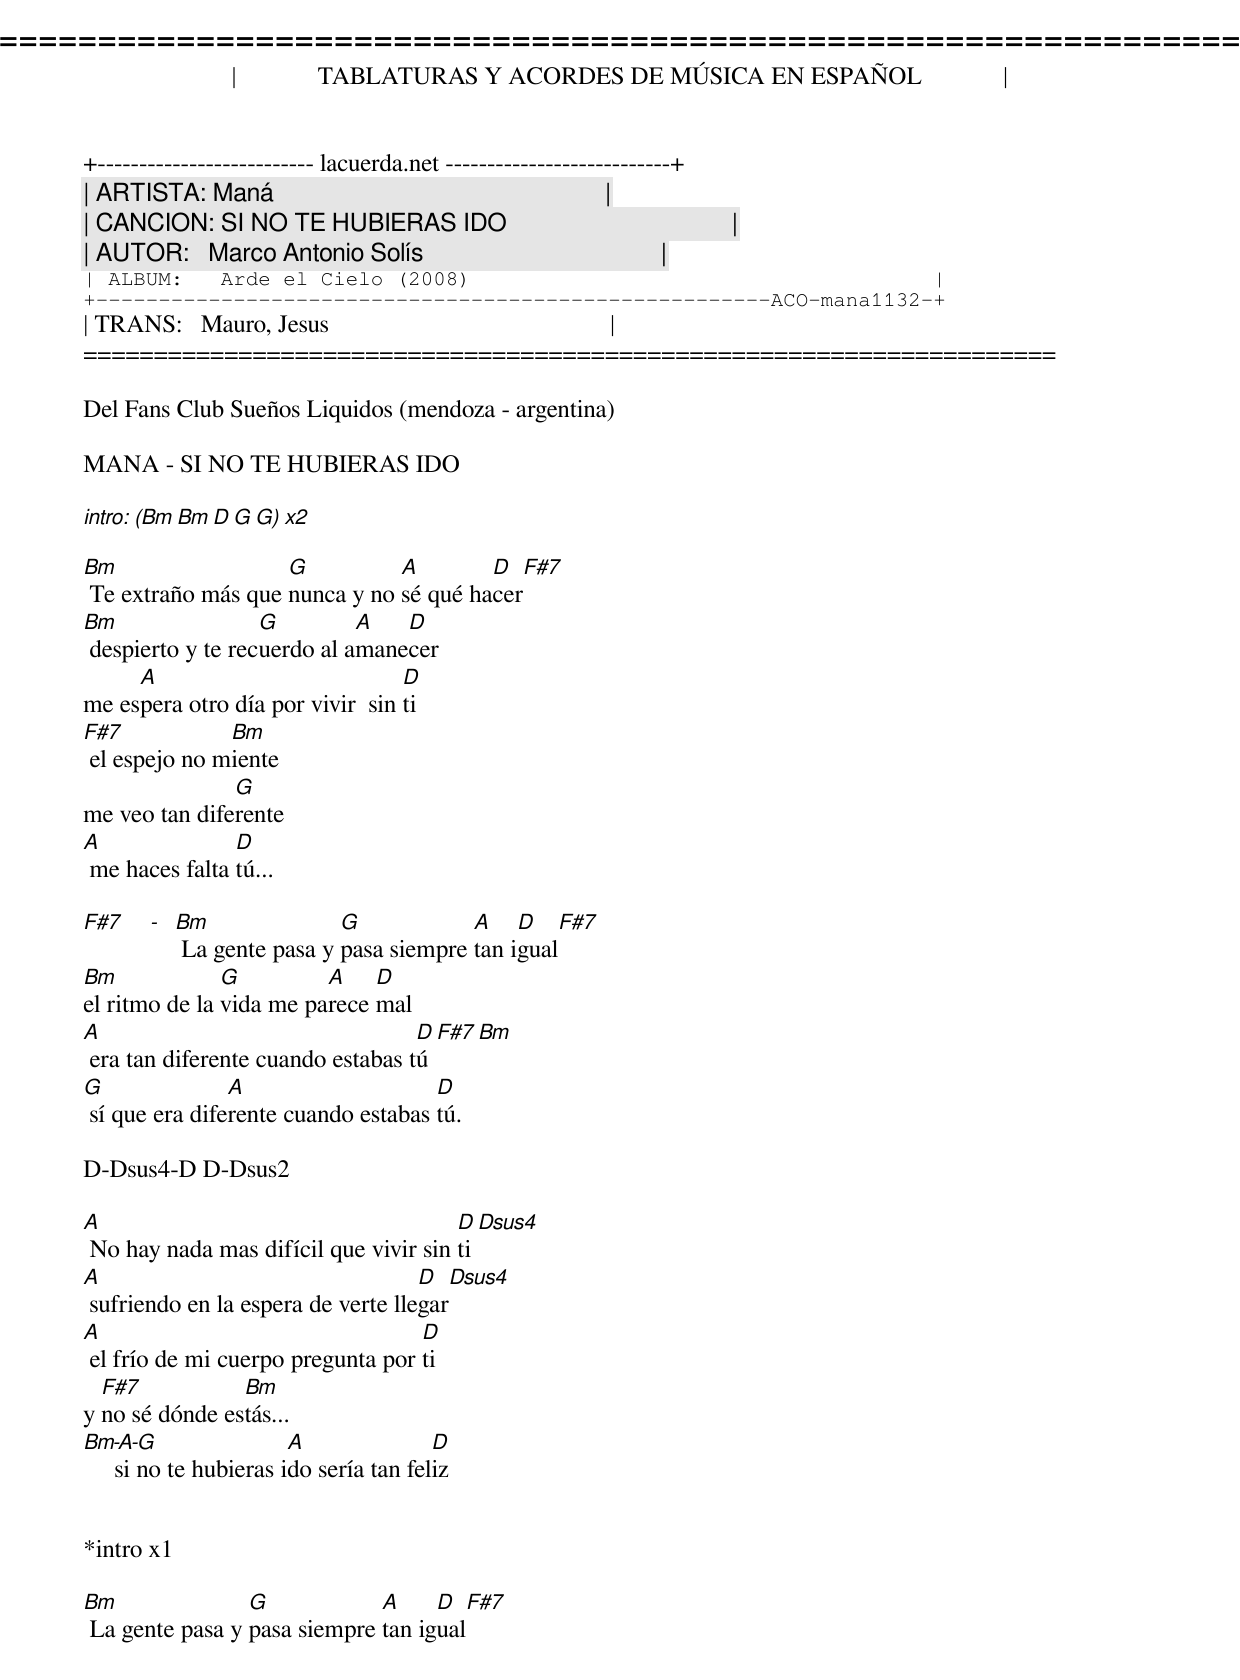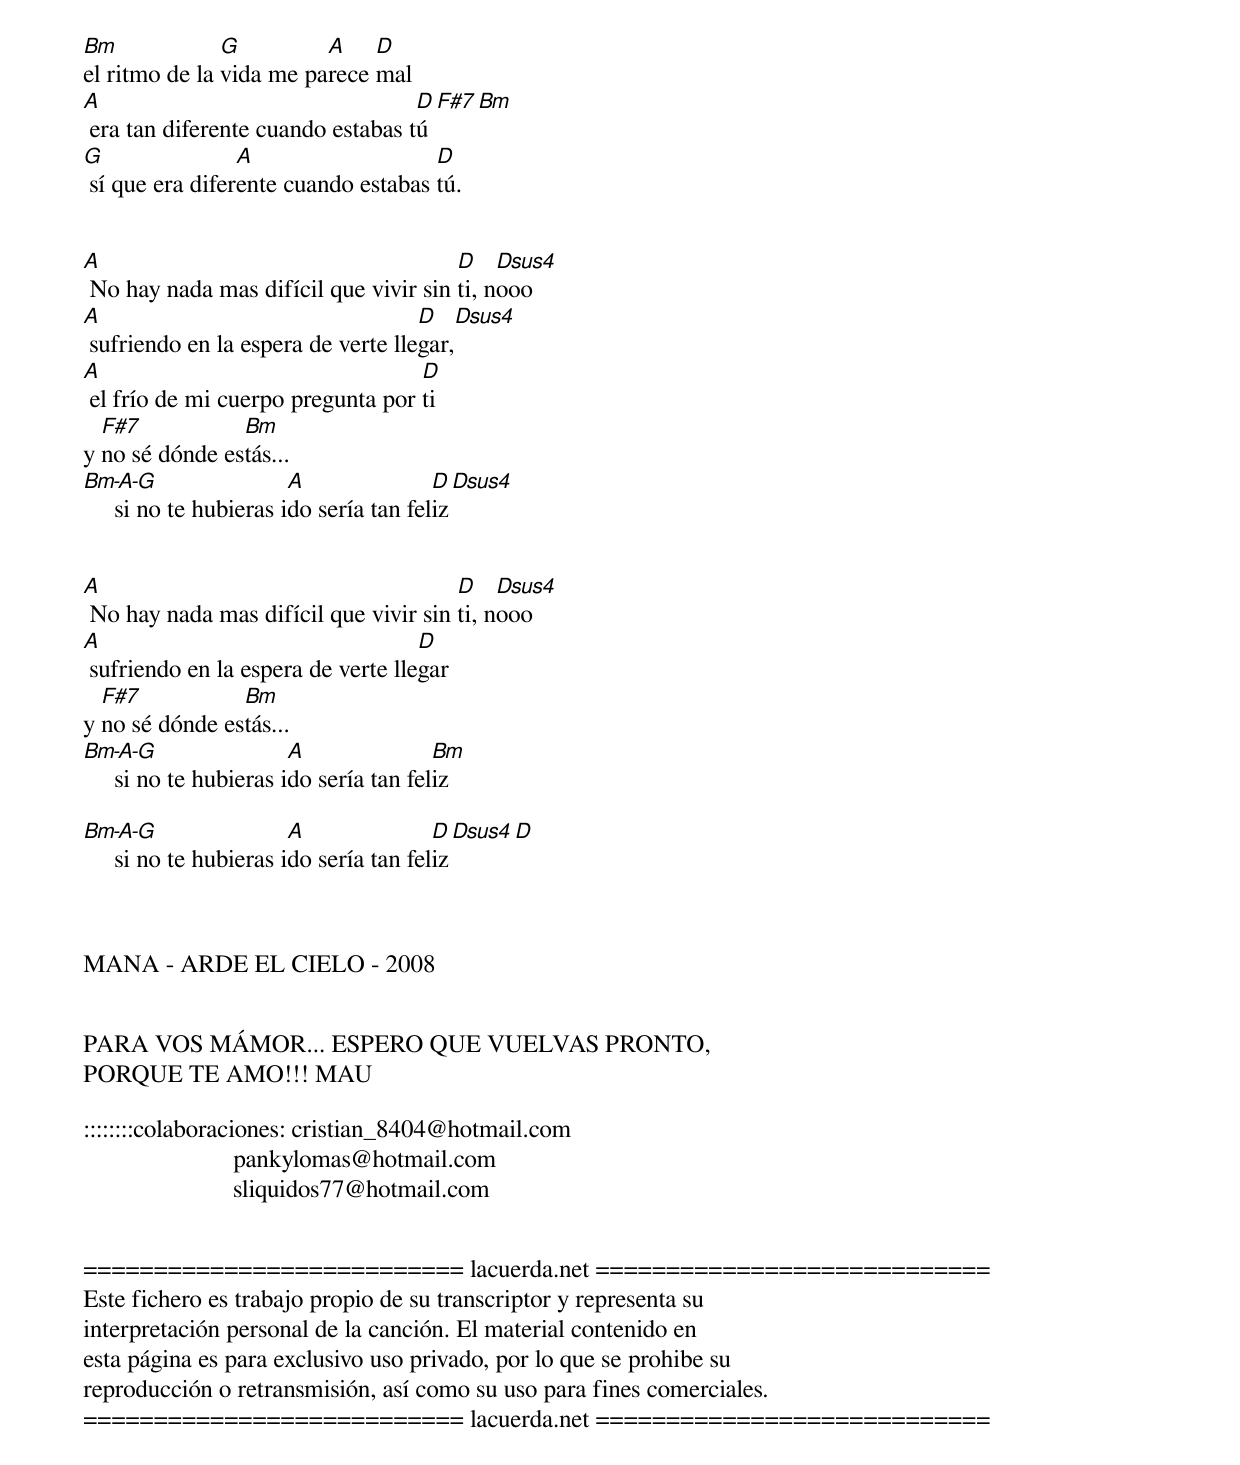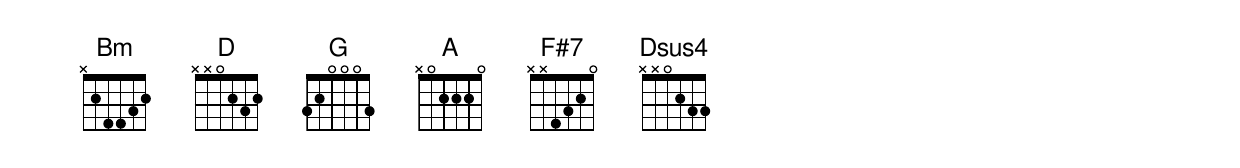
=====================================================================
|             TABLATURAS Y ACORDES DE MÚSICA EN ESPAÑOL             |
+-------------------------- lacuerda.net ---------------------------+
| ARTISTA: Maná                                                     |
| CANCION: SI NO TE HUBIERAS IDO                                    |
| AUTOR:   Marco Antonio Solís                                      |
| ALBUM:   Arde el Cielo (2008)                                     |
+------------------------------------------------------ACO-mana1132-+
| TRANS:   Mauro, Jesus                                             |
=====================================================================

Del Fans Club Sueños Liquidos (mendoza - argentina)

MANA - SI NO TE HUBIERAS IDO

*intro: (Bm Bm D G G) x2

Bm                  G          A        D    F#7
 Te extraño más que nunca y no sé qué hacer
Bm                 G         A   D
 despierto y te recuerdo al amanecer
     A                            D
me espera otro día por vivir  sin ti
F#7            Bm
 el espejo no miente
               G
me veo tan diferente
A               D
 me haces falta tú...

F#7 - Bm               G            A    D    F#7
       La gente pasa y pasa siempre tan igual
Bm             G         A    D
el ritmo de la vida me parece mal
A                                  D   F#7   Bm
 era tan diferente cuando estabas tú
G               A                    D
 sí que era diferente cuando estabas tú.

D-Dsus4-D D-Dsus2

A                                      D  Dsus4
 No hay nada mas difícil que vivir sin ti
A                                   D    Dsus4
 sufriendo en la espera de verte llegar
A                                  D
 el frío de mi cuerpo pregunta por ti
  F#7           Bm
y no sé dónde estás...
Bm-A-G                  A               D
     si no te hubieras ido sería tan feliz


*intro x1

Bm               G            A     D      F#7
 La gente pasa y pasa siempre tan igual
Bm             G         A    D
el ritmo de la vida me parece mal
A                                  D   F#7   Bm
 era tan diferente cuando estabas tú
G                A                   D
 sí que era diferente cuando estabas tú.


A                                      D    Dsus4
 No hay nada mas difícil que vivir sin ti, nooo
A                                   D    Dsus4
 sufriendo en la espera de verte llegar,
A                                  D
 el frío de mi cuerpo pregunta por ti
  F#7           Bm
y no sé dónde estás...
Bm-A-G                  A               D   Dsus4
     si no te hubieras ido sería tan feliz


A                                      D    Dsus4
 No hay nada mas difícil que vivir sin ti, nooo
A                                   D
 sufriendo en la espera de verte llegar
  F#7           Bm
y no sé dónde estás...
Bm-A-G                  A               Bm
     si no te hubieras ido sería tan feliz

Bm-A-G                  A               D   Dsus4 D
     si no te hubieras ido sería tan feliz



MANA - ARDE EL CIELO - 2008


PARA VOS MÁMOR... ESPERO QUE VUELVAS PRONTO,
PORQUE TE AMO!!! MAU

::::::::colaboraciones: cristian_8404@hotmail.com
                        pankylomas@hotmail.com
                        sliquidos77@hotmail.com


=========================== lacuerda.net ============================
Este fichero es trabajo propio de su transcriptor y representa su
interpretación personal de la canción. El material contenido en
esta página es para exclusivo uso privado, por lo que se prohibe su
reproducción o retransmisión, así como su uso para fines comerciales.
=========================== lacuerda.net ============================
